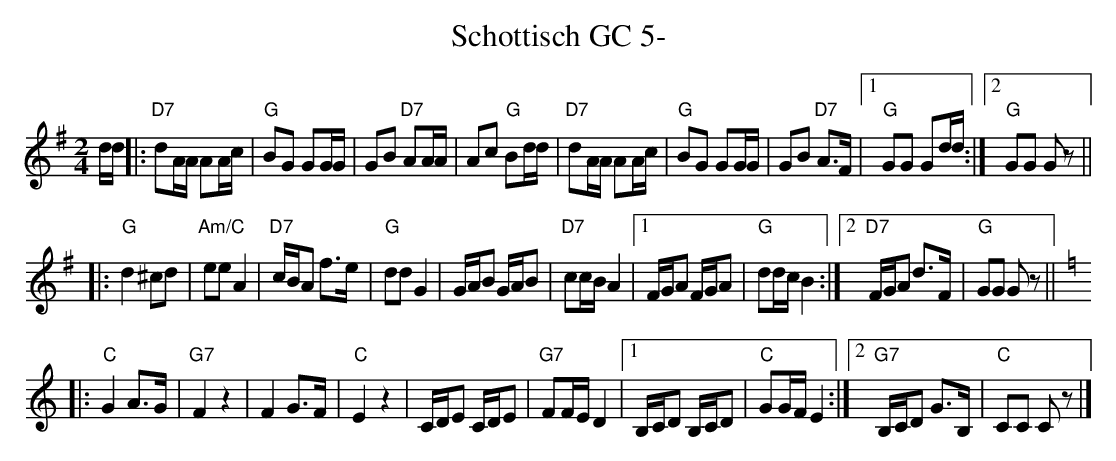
X:1
T:Schottisch GC 5-
M:2/4
L:1/16
K:Gmaj%%MIDI gchordon
dd |: "D7"d2AA A2Ac | "G"B2G2 G2GG | G2B2 "D7"A2AA | A2c2 "G"B2dd | "D7"d2AA A2Ac | "G"B2G2 G2GG | G2B2 "D7"A3F |1 "G"G2G2 G2dd :|2 "G"G2G2 G2z2 || [L:1/8]
|: "G"d2 ^cd | "Am/C"ee A2 | "D7"c/2B/2A f>e | "G"dd G2 | G/2A/2B G/2A/2B | "D7"cc/2B/2 A2 |1 F/2G/2A F/2G/2A | "G"dd/2c/2 B2 :|2 "D7"F/2G/2A d>F | "G"GG Gz || [K:Cmaj]
|: "C"G2A>G | "G7"F2z2 | F2G>F | "C"E2z2 | C/2D/2E C/2D/2E | "G7"FF/2E/2 D2 |1 B,/2C/2D B,/2C/2D | "C"GG/2F/2 E2 :|2 "G7"B,/2C/2D G>B, | "C"CC Cz |]
